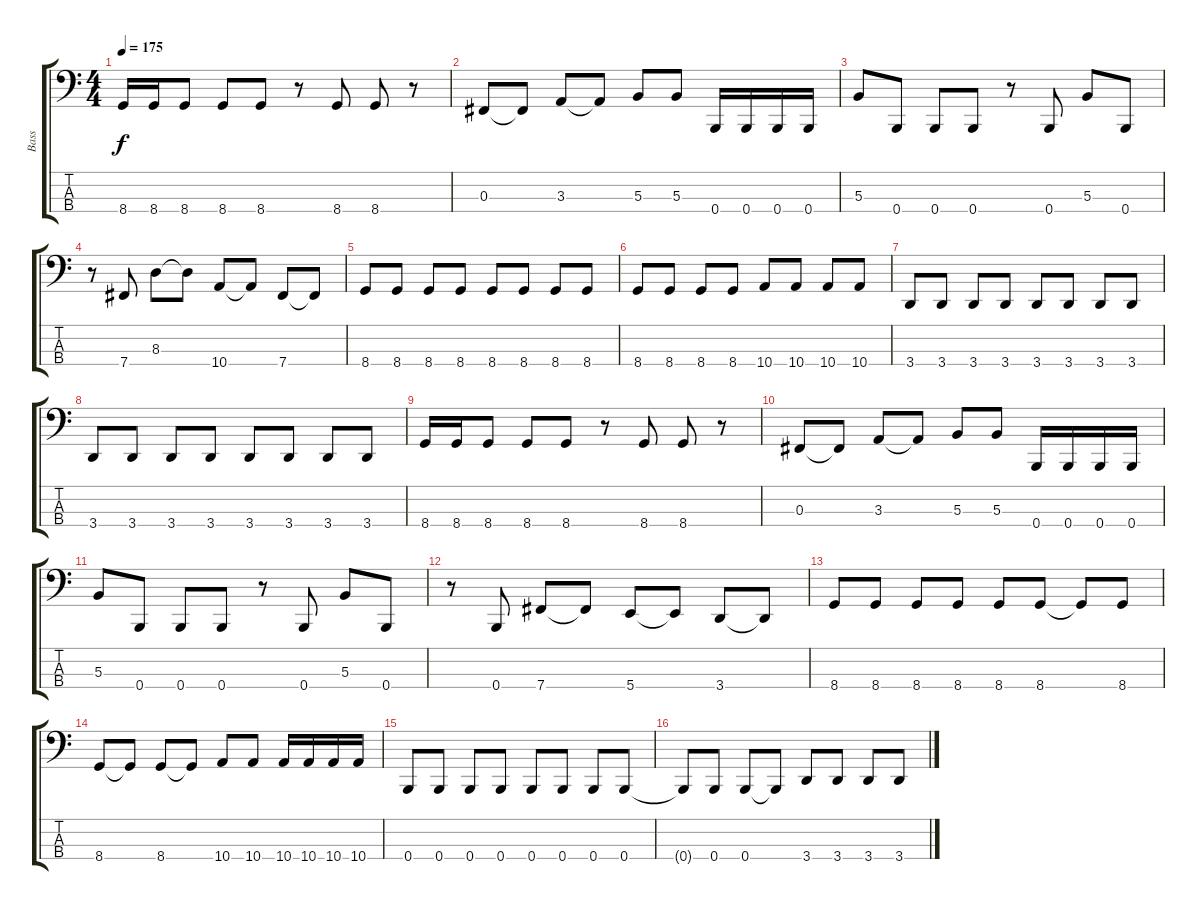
\track ("Bass" "Bass") {instrument electricbasspick}
\staff {score tabs}
\tuning (E2 B1 Gb1 B0) {hide}
\ts (4 4)
\tempo 175
\clef f4
\ks c
8.4.16{dy f} 8.4.16 8.4.8 8.4.8 8.4.8 r.8 8.4.8 8.4.8 r.8 |
0.3.8 0.3{t}.8 3.3.8 3.3{t}.8 5.3.8 5.3.8 0.4.16 0.4.16 0.4.16 0.4.16 |
5.3.8 0.4.8 0.4.8 0.4.8 r.8 0.4.8 5.3.8 0.4.8 |
r.8 7.4.8 8.3.8 8.3{t}.8 10.4.8 10.4{t}.8 7.4.8 7.4{t}.8 |
8.4.8 8.4.8 8.4.8 8.4.8 8.4.8 8.4.8 8.4.8 8.4.8 |
8.4.8 8.4.8 8.4.8 8.4.8 10.4.8 10.4.8 10.4.8 10.4.8 |
3.4.8 3.4.8 3.4.8 3.4.8 3.4.8 3.4.8 3.4.8 3.4.8 |
3.4.8 3.4.8 3.4.8 3.4.8 3.4.8 3.4.8 3.4.8 3.4.8 |
8.4.16 8.4.16 8.4.8 8.4.8 8.4.8 r.8 8.4.8 8.4.8 r.8 |
0.3.8 0.3{t}.8 3.3.8 3.3{t}.8 5.3.8 5.3.8 0.4.16 0.4.16 0.4.16 0.4.16 |
5.3.8 0.4.8 0.4.8 0.4.8 r.8 0.4.8 5.3.8 0.4.8 |
r.8 0.4.8 7.4.8 7.4{t}.8 5.4.8 5.4{t}.8 3.4.8 3.4{t}.8 |
8.4.8 8.4.8 8.4.8 8.4.8 8.4.8 8.4.8 8.4{t}.8 8.4.8 |
8.4.8 8.4{t}.8 8.4.8 8.4{t}.8 10.4.8 10.4.8 10.4.16 10.4.16 10.4.16 10.4.16 |
0.4.8 0.4.8 0.4.8 0.4.8 0.4.8 0.4.8 0.4.8 0.4.8 |
0.4{t}.8 0.4.8 0.4.8 0.4{t}.8 3.4.8 3.4.8 3.4.8 3.4.8
